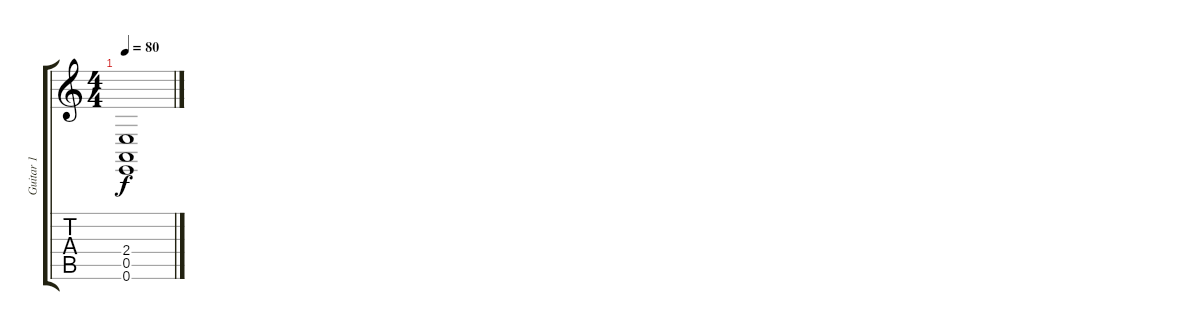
\track ("Guitar 1" "Guitar 1") {instrument lead1square}
\staff {score tabs}
\tuning (E4 B3 G3 D3 A2 E2) {hide}
\ts (4 4)
\tempo 80
\clef g2
\ks c
(2.4{t} 0.5{t} 0.6{t}).1{dy f}
